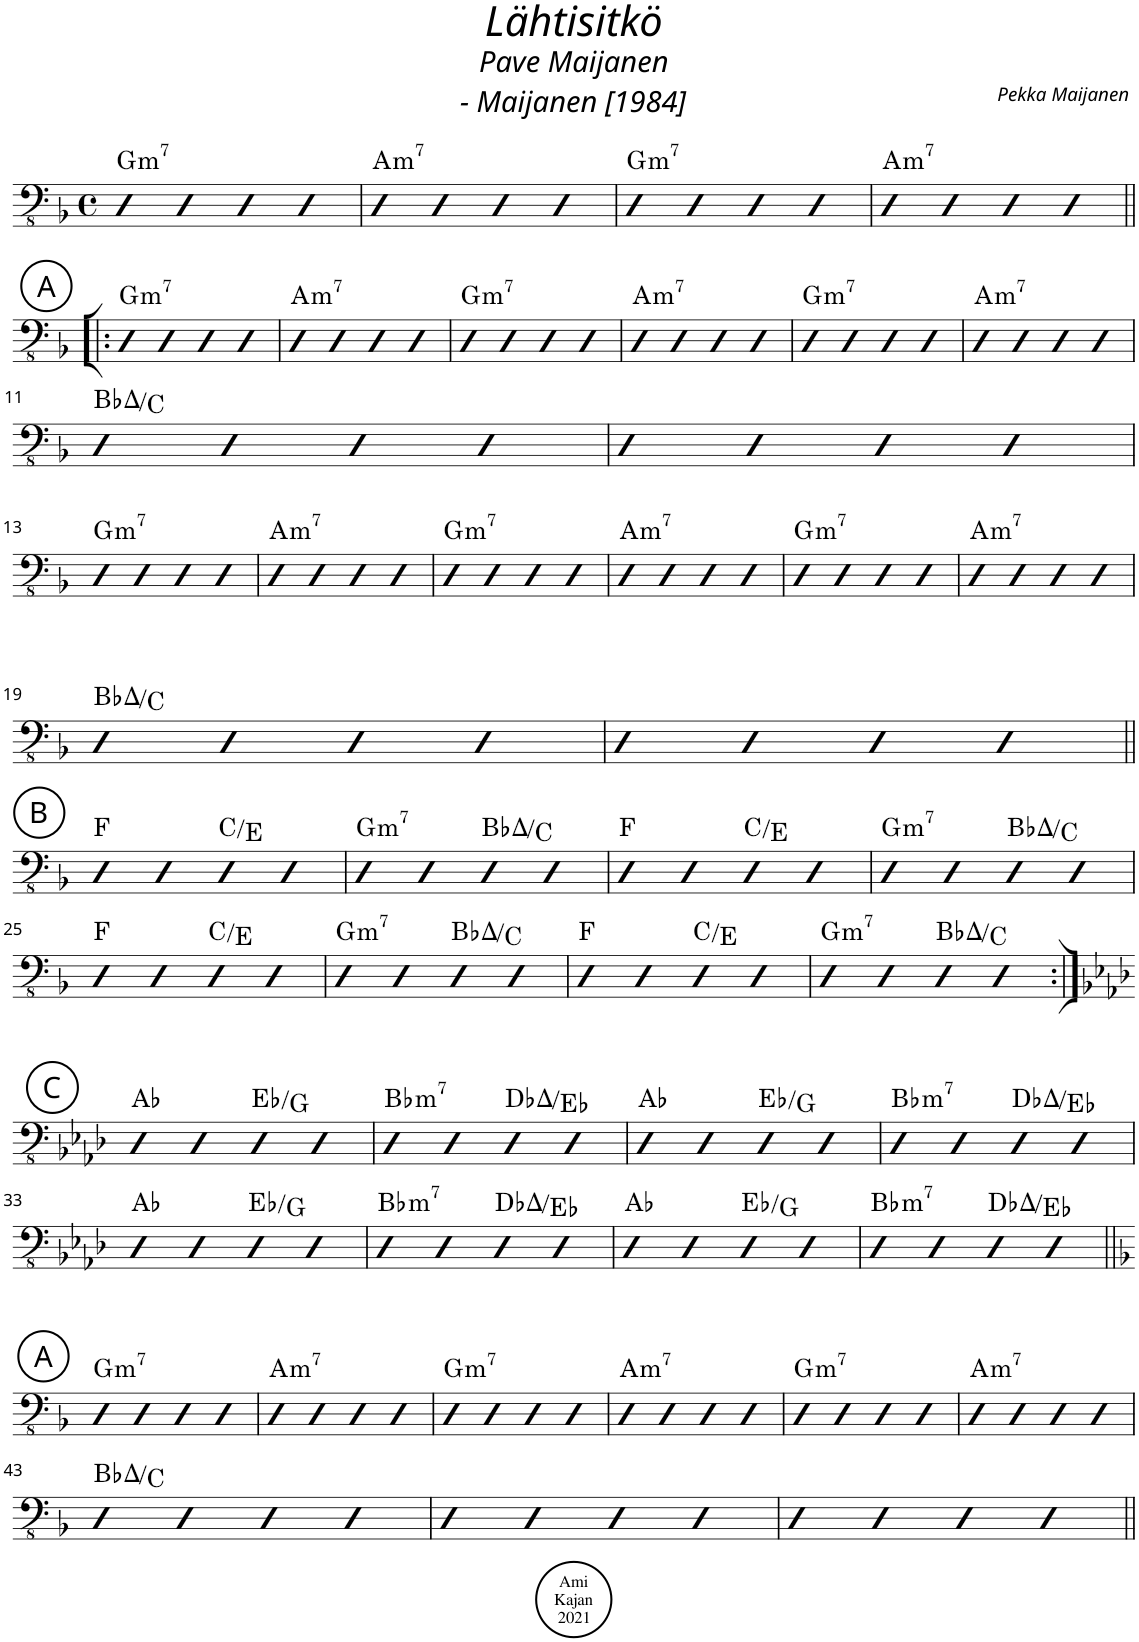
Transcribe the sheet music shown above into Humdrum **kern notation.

**kern	**harte
*part1	*part1
*staff1	*
*I"Acoustic Bass	*
*I'Bass	*
*clefFv4	*
*k[b-]	*
*M4/4	*
*met(c)	*
=1	=1
!	!LO:H:kt=m7
4DD	G:min7
4DD	.
4DD	.
4DD	.
=2	=2
!	!LO:H:kt=m7
4DD	A:min7
4DD	.
4DD	.
4DD	.
=3	=3
!	!LO:H:kt=m7
4DD	G:min7
4DD	.
4DD	.
4DD	.
=4	=4
!	!LO:H:kt=m7
4DD	A:min7
4DD	.
4DD	.
4DD	.
!!LO:LB:g=z
!!LO:REH:place=s1:a:cj:enc=circle:fs=14:t=A
=5!|:	=5!|:
!	!LO:H:kt=m7
4DD	G:min7
4DD	.
4DD	.
4DD	.
=6	=6
!	!LO:H:kt=m7
4DD	A:min7
4DD	.
4DD	.
4DD	.
=7	=7
!	!LO:H:kt=m7
4DD	G:min7
4DD	.
4DD	.
4DD	.
=8	=8
!	!LO:H:kt=m7
4DD	A:min7
4DD	.
4DD	.
4DD	.
=9	=9
!	!LO:H:kt=m7
4DD	G:min7
4DD	.
4DD	.
4DD	.
=10	=10
!	!LO:H:kt=m7
4DD	A:min7
4DD	.
4DD	.
4DD	.
!!LO:LB:g=z
=11	=11
4DD	Bb:maj/2
4DD	.
4DD	.
4DD	.
=12	=12
4DD	.
4DD	.
4DD	.
4DD	.
!!LO:LB:g=z
=13	=13
!	!LO:H:kt=m7
4DD	G:min7
4DD	.
4DD	.
4DD	.
=14	=14
!	!LO:H:kt=m7
4DD	A:min7
4DD	.
4DD	.
4DD	.
=15	=15
!	!LO:H:kt=m7
4DD	G:min7
4DD	.
4DD	.
4DD	.
=16	=16
!	!LO:H:kt=m7
4DD	A:min7
4DD	.
4DD	.
4DD	.
=17	=17
!	!LO:H:kt=m7
4DD	G:min7
4DD	.
4DD	.
4DD	.
=18	=18
!	!LO:H:kt=m7
4DD	A:min7
4DD	.
4DD	.
4DD	.
!!LO:LB:g=z
=19	=19
4DD	Bb:maj/2
4DD	.
4DD	.
4DD	.
=20	=20
4DD	.
4DD	.
4DD	.
4DD	.
!!LO:LB:g=z
!!LO:REH:place=s1:a:cj:enc=circle:fs=14:t=B
=21||	=21||
4DD	F:maj
4DD	.
4DD	C:maj/3
4DD	.
=22	=22
!	!LO:H:kt=m7
4DD	G:min7
4DD	.
4DD	Bb:maj/2
4DD	.
=23	=23
4DD	F:maj
4DD	.
4DD	C:maj/3
4DD	.
=24	=24
!	!LO:H:kt=m7
4DD	G:min7
4DD	.
4DD	Bb:maj/2
4DD	.
!!LO:LB:g=z
=25	=25
4DD	F:maj
4DD	.
4DD	C:maj/3
4DD	.
=26	=26
!	!LO:H:kt=m7
4DD	G:min7
4DD	.
4DD	Bb:maj/2
4DD	.
=27	=27
4DD	F:maj
4DD	.
4DD	C:maj/3
4DD	.
=28	=28
!	!LO:H:kt=m7
4DD	G:min7
4DD	.
4DD	Bb:maj/2
4DD	.
!!LO:LB:g=z
!!LO:REH:place=s1:a:cj:enc=circle:fs=14:t=C
=29:|!	=29:|!
*k[b-e-a-d-]	*
4FF	Ab:maj
4FF	.
4FF	Eb:maj/3
4FF	.
=30	=30
!	!LO:H:kt=m7
4FF	Bb:min7
4FF	.
4FF	Db:maj/2
4FF	.
=31	=31
4FF	Ab:maj
4FF	.
4FF	Eb:maj/3
4FF	.
=32	=32
!	!LO:H:kt=m7
4FF	Bb:min7
4FF	.
4FF	Db:maj/2
4FF	.
!!LO:LB:g=z
=33	=33
4FF	Ab:maj
4FF	.
4FF	Eb:maj/3
4FF	.
=34	=34
!	!LO:H:kt=m7
4FF	Bb:min7
4FF	.
4FF	Db:maj/2
4FF	.
=35	=35
4FF	Ab:maj
4FF	.
4FF	Eb:maj/3
4FF	.
=36	=36
!	!LO:H:kt=m7
4FF	Bb:min7
4FF	.
4FF	Db:maj/2
4FF	.
!!LO:LB:g=z
!!LO:REH:place=s1:a:cj:enc=circle:fs=14:t=A
=37||	=37||
*k[b-]	*
!	!LO:H:kt=m7
4DD	G:min7
4DD	.
4DD	.
4DD	.
=38	=38
!	!LO:H:kt=m7
4DD	A:min7
4DD	.
4DD	.
4DD	.
=39	=39
!	!LO:H:kt=m7
4DD	G:min7
4DD	.
4DD	.
4DD	.
=40	=40
!	!LO:H:kt=m7
4DD	A:min7
4DD	.
4DD	.
4DD	.
=41	=41
!	!LO:H:kt=m7
4DD	G:min7
4DD	.
4DD	.
4DD	.
=42	=42
!	!LO:H:kt=m7
4DD	A:min7
4DD	.
4DD	.
4DD	.
!!LO:LB:g=z
=43	=43
4DD	Bb:maj/2
4DD	.
4DD	.
4DD	.
=44	=44
4DD	.
4DD	.
4DD	.
4DD	.
=45	=45
4DD	.
4DD	.
4DD	.
4DD	.
=||	=||
*-	*-
